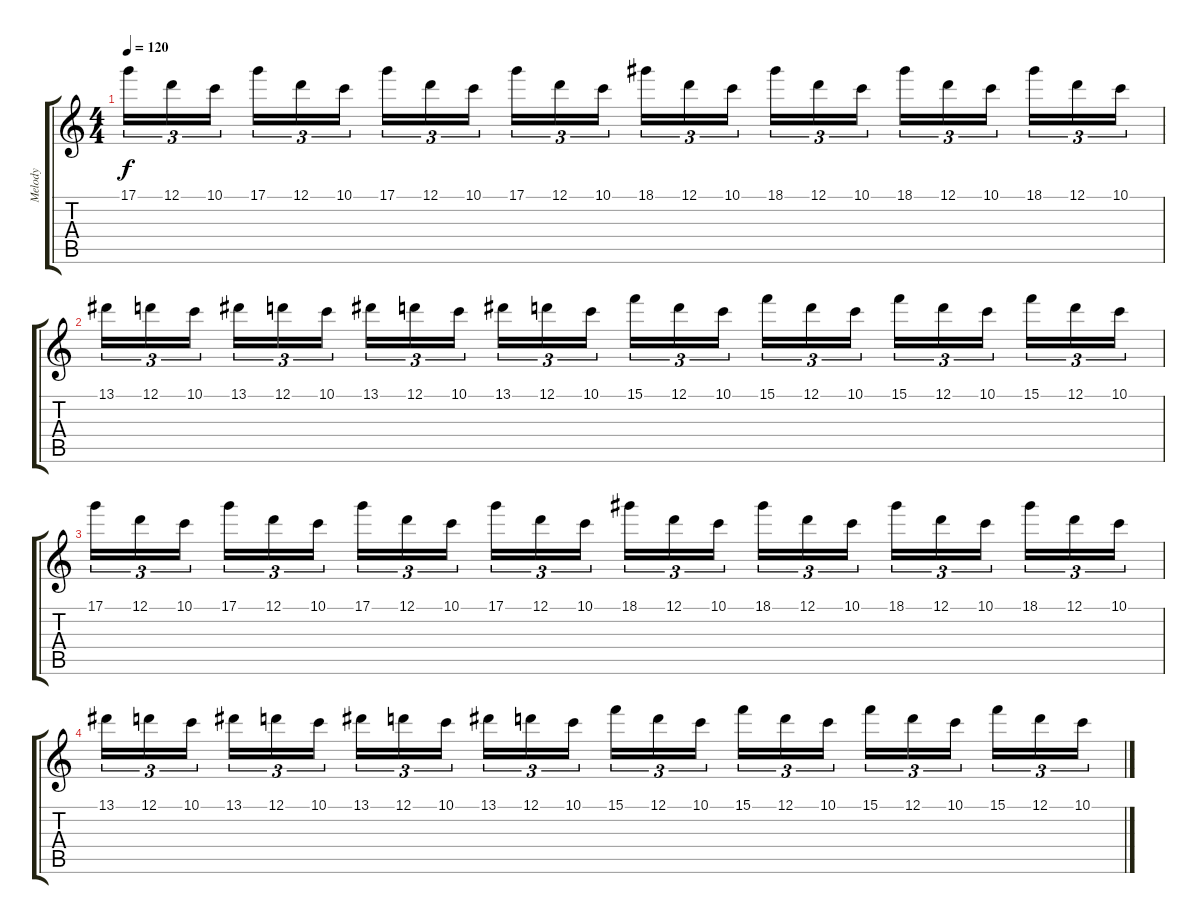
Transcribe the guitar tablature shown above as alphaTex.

\track ("Melody" "Melody") {instrument distortionguitar}
\staff {score tabs}
\tuning (D4 A3 F3 C3 G2 C2) {hide}
\ts (4 4)
\tempo 120
\clef g2
\ks c
17.1.16{tu (3 2) dy f} 12.1.16{tu (3 2)} 10.1.16{tu (3 2)} 17.1.16{tu (3 2)} 12.1.16{tu (3 2)} 10.1.16{tu (3 2)} 17.1.16{tu (3 2)} 12.1.16{tu (3 2)} 10.1.16{tu (3 2)} 17.1.16{tu (3 2)} 12.1.16{tu (3 2)} 10.1.16{tu (3 2)} 18.1.16{tu (3 2)} 12.1.16{tu (3 2)} 10.1.16{tu (3 2)} 18.1.16{tu (3 2)} 12.1.16{tu (3 2)} 10.1.16{tu (3 2)} 18.1.16{tu (3 2)} 12.1.16{tu (3 2)} 10.1.16{tu (3 2)} 18.1.16{tu (3 2)} 12.1.16{tu (3 2)} 10.1.16{tu (3 2)} |
13.1.16{tu (3 2)} 12.1.16{tu (3 2)} 10.1.16{tu (3 2)} 13.1.16{tu (3 2)} 12.1.16{tu (3 2)} 10.1.16{tu (3 2)} 13.1.16{tu (3 2)} 12.1.16{tu (3 2)} 10.1.16{tu (3 2)} 13.1.16{tu (3 2)} 12.1.16{tu (3 2)} 10.1.16{tu (3 2)} 15.1.16{tu (3 2)} 12.1.16{tu (3 2)} 10.1.16{tu (3 2)} 15.1.16{tu (3 2)} 12.1.16{tu (3 2)} 10.1.16{tu (3 2)} 15.1.16{tu (3 2)} 12.1.16{tu (3 2)} 10.1.16{tu (3 2)} 15.1.16{tu (3 2)} 12.1.16{tu (3 2)} 10.1.16{tu (3 2)} |
17.1.16{tu (3 2)} 12.1.16{tu (3 2)} 10.1.16{tu (3 2)} 17.1.16{tu (3 2)} 12.1.16{tu (3 2)} 10.1.16{tu (3 2)} 17.1.16{tu (3 2)} 12.1.16{tu (3 2)} 10.1.16{tu (3 2)} 17.1.16{tu (3 2)} 12.1.16{tu (3 2)} 10.1.16{tu (3 2)} 18.1.16{tu (3 2)} 12.1.16{tu (3 2)} 10.1.16{tu (3 2)} 18.1.16{tu (3 2)} 12.1.16{tu (3 2)} 10.1.16{tu (3 2)} 18.1.16{tu (3 2)} 12.1.16{tu (3 2)} 10.1.16{tu (3 2)} 18.1.16{tu (3 2)} 12.1.16{tu (3 2)} 10.1.16{tu (3 2)} |
13.1.16{tu (3 2)} 12.1.16{tu (3 2)} 10.1.16{tu (3 2)} 13.1.16{tu (3 2)} 12.1.16{tu (3 2)} 10.1.16{tu (3 2)} 13.1.16{tu (3 2)} 12.1.16{tu (3 2)} 10.1.16{tu (3 2)} 13.1.16{tu (3 2)} 12.1.16{tu (3 2)} 10.1.16{tu (3 2)} 15.1.16{tu (3 2)} 12.1.16{tu (3 2)} 10.1.16{tu (3 2)} 15.1.16{tu (3 2)} 12.1.16{tu (3 2)} 10.1.16{tu (3 2)} 15.1.16{tu (3 2)} 12.1.16{tu (3 2)} 10.1.16{tu (3 2)} 15.1.16{tu (3 2)} 12.1.16{tu (3 2)} 10.1.16{tu (3 2)}
